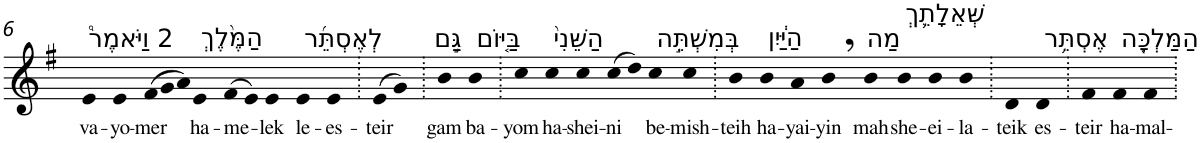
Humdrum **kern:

**kern	**text
*part1	*part1
*staff1	*staff1
*I"Piano	*
*I'Pno	*
!!LO:PB:g=z
*clefG2	*
*k[f#]	*
*G:	*
=6	=6
!LO:TX:a:t=2 וַיֹּאמֶר֩	!
!	!LO:LY:b
4e	va-
!	!LO:LY:b
4e	-yo-
*Xtuplet	*
!	!LO:LY:b
(>12f#	-mer
12g	.
12a)	.
!LO:TX:a:t=הַמֶּ֨לֶךְ	!
!	!LO:LY:b
4e	ha-
!	!LO:LY:b
(>8f#	-me-
8e)	.
!	!LO:LY:b
4e	-lek
!LO:TX:a:t=לְאֶסְתֵּ֜ר	!
!	!LO:LY:b
4e	le-
!	!LO:LY:b
4e	-es-
=7.	=7.
!	!LO:LY:b
(>8e	-teir
8g)	.
=8.	=8.
!LO:TX:a:t=גַּ֣ם	!
!	!LO:LY:b
4b	gam
!LO:TX:a:t=בַּיּ֤וֹם	!
!	!LO:LY:b
4b	ba-
=9.	=9.
!	!LO:LY:b
4cc	-yom
!LO:TX:a:t=הַשֵּׁנִי֙	!
!	!LO:LY:b
4cc	ha-
!	!LO:LY:b
4cc	-shei-
!	!LO:LY:b
(>8cc	-ni
8dd)	.
!LO:TX:a:t=בְּמִשְׁתֵּ֣ה	!
!	!LO:LY:b
4cc	be-
!	!LO:LY:b
4cc	-mish-
=10.	=10.
!	!LO:LY:b
4b	-teih
!LO:TX:a:t=הַיַּ֔יִן	!
!	!LO:LY:b
4b	ha-
!	!LO:LY:b
4a	-yai-
!	!LO:LY:b
4b,	-yin
!LO:TX:a:t=מַה	!
!	!LO:LY:b
4b	mah
!LO:TX:a:t=שְּׁאֵלָתֵ֛ךְ	!
!	!LO:LY:b
4b	she-
!	!LO:LY:b
4b	-ei-
!	!LO:LY:b
4b	-la-
=11.	=11.
!	!LO:LY:b
4d	-teik
!LO:TX:a:t=אֶסְתֵּ֥ר	!
!	!LO:LY:b
4d	es-
=12.	=12.
!	!LO:LY:b
4f#	-teir
!LO:TX:a:t=הַמַּלְכָּ֖ה	!
!	!LO:LY:b
4f#	ha-
!	!LO:LY:b
4f#	-mal-
=.	=.
*-	*-
